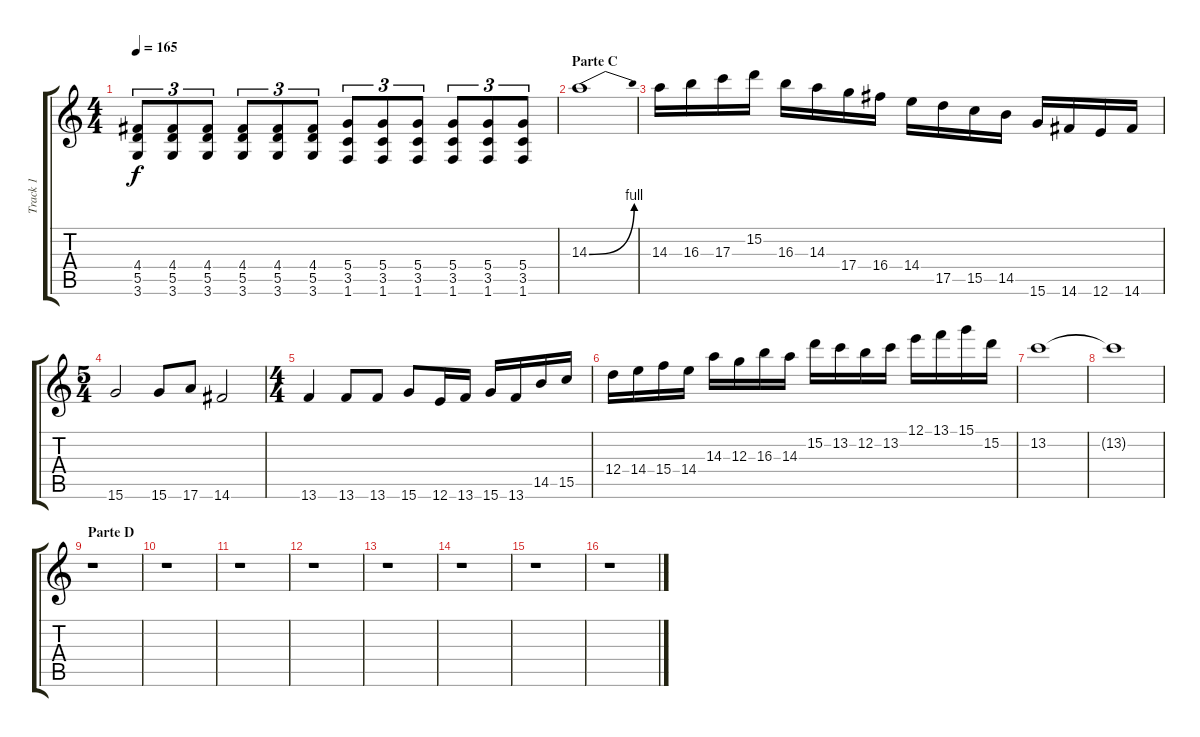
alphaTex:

\track ("Track 1" "Track 1") {instrument distortionguitar}
\staff {score tabs}
\tuning (E4 B3 G3 D3 A2 E2) {hide}
\ts (4 4)
\tempo 165
\clef g2
\ks c
(4.4 5.5 3.6).8{tu (3 2) dy f} (4.4 5.5 3.6).8{tu (3 2)} (4.4 5.5 3.6).8{tu (3 2)} (4.4 5.5 3.6).8{tu (3 2)} (4.4 5.5 3.6).8{tu (3 2)} (4.4 5.5 3.6).8{tu (3 2)} (5.4 3.5 1.6).8{tu (3 2)} (5.4 3.5 1.6).8{tu (3 2)} (5.4 3.5 1.6).8{tu (3 2)} (5.4 3.5 1.6).8{tu (3 2)} (5.4 3.5 1.6).8{tu (3 2)} (5.4 3.5 1.6).8{tu (3 2)} |
\section ("" "Parte C")
14.3{be (bend 0 0 60 4)}.1 |
14.3.16 16.3.16 17.3.16 15.2.16 16.3.16 14.3.16 17.4.16 16.4.16 14.4.16 17.5.16 15.5.16 14.5.16 15.6.16 14.6.16 12.6.16 14.6.16 |
\ts (5 4)
15.6.2 15.6.8 17.6.8 14.6.2 |
\ts (4 4)
13.6.4 13.6.8 13.6.8 15.6.8 12.6.16 13.6.16 15.6.16 13.6.16 14.5.16 15.5.16 |
12.4.16 14.4.16 15.4.16 14.4.16 14.3.16 12.3.16 16.3.16 14.3.16 15.2.16 13.2.16 12.2.16 13.2.16 12.1.16 13.1.16 15.1.16 15.2.16 |
13.2.1 |
13.2{t}.1 |
\section ("" "Parte D")
r.1 |
r.1 |
r.1 |
r.1 |
r.1 |
r.1 |
r.1 |
r.1
